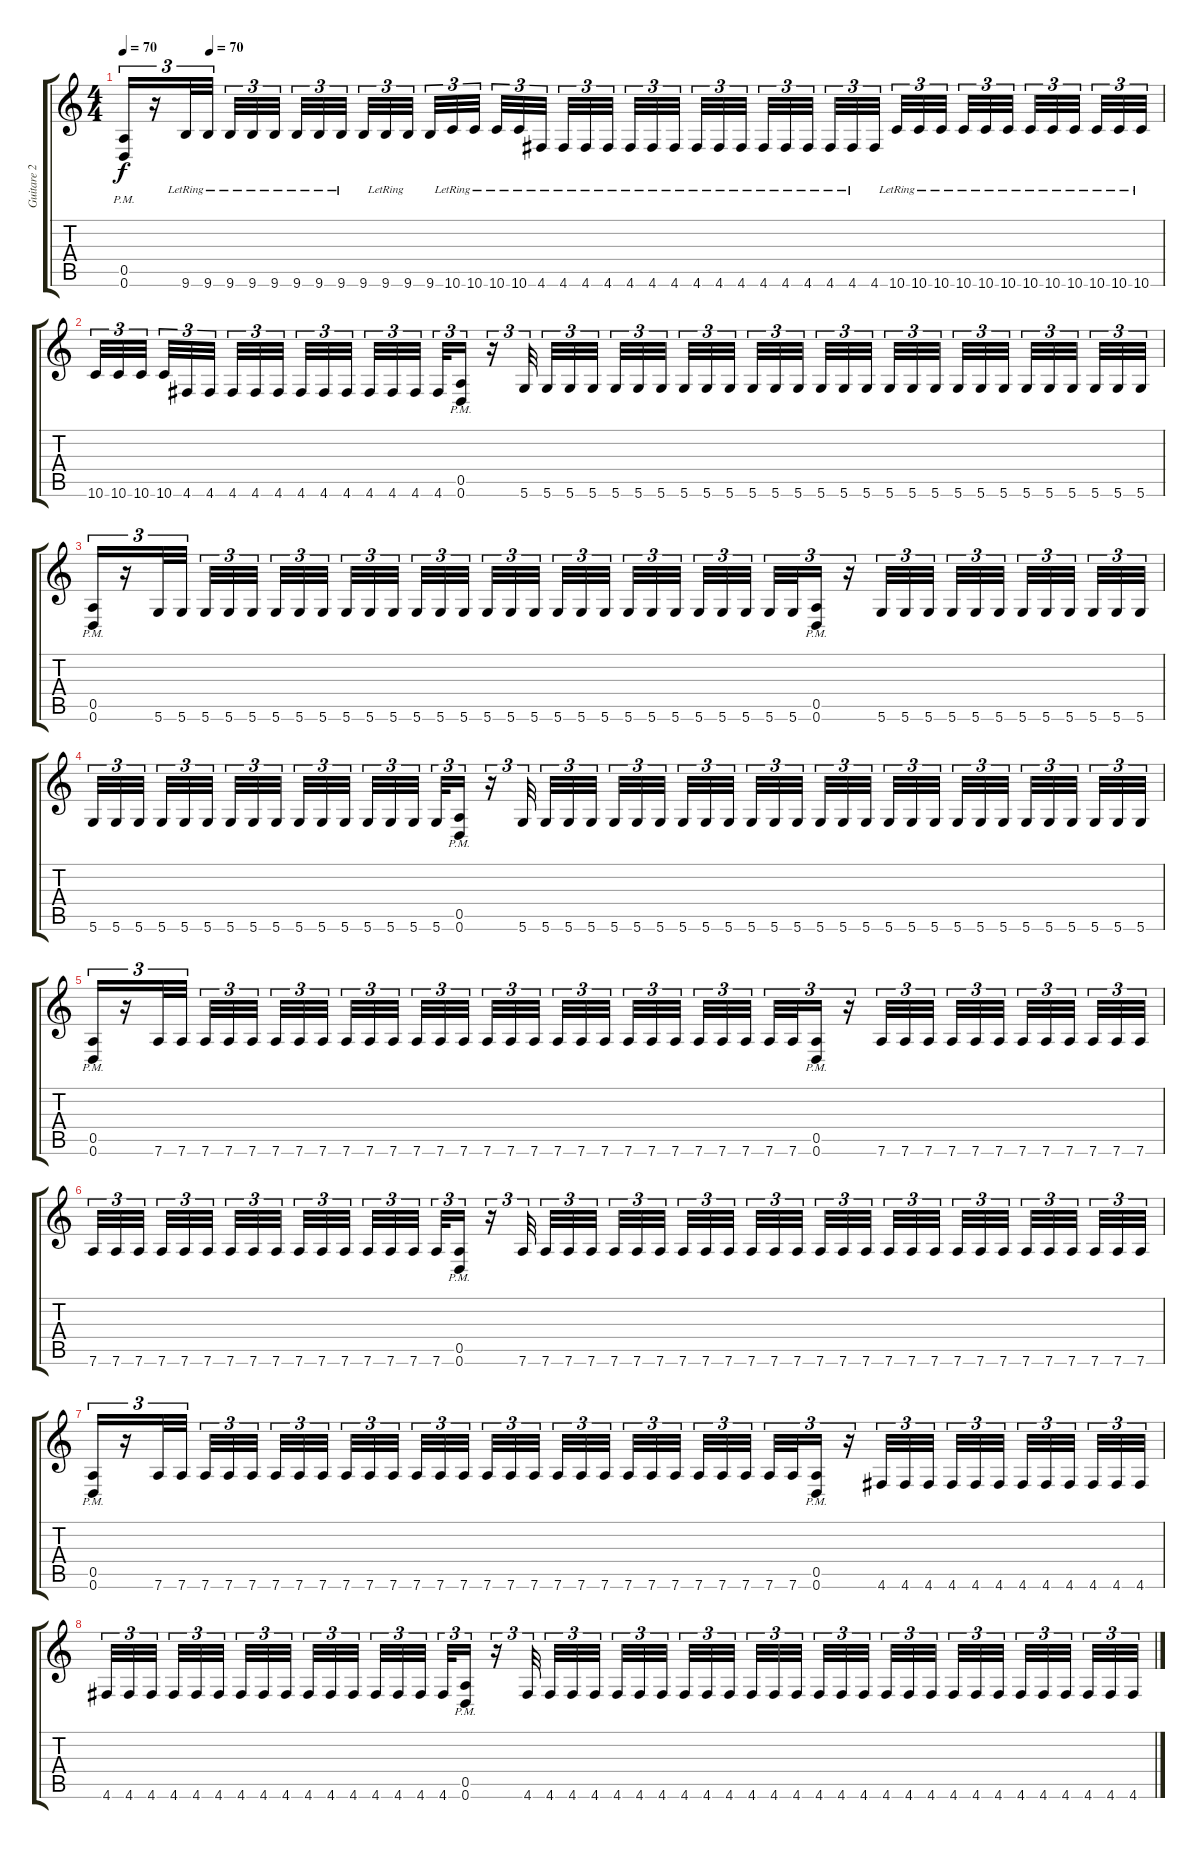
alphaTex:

\track ("Guitare 2" "Guitare 2") {instrument distortionguitar}
\staff {score tabs}
\tuning (E4 B3 G3 D3 A2 D2) {hide}
\ts (4 4)
\tempo 70
\tempo (70 0.08333333333333333)
\clef g2
\ks c
(0.5 0.6{pm}).16{tu (3 2) dy f} r.16{tu (3 2)} 9.6{lr}.32{tu (3 2)} 9.6{lr}.32{tu (3 2)} 9.6{lr}.32{tu (3 2)} 9.6{lr}.32{tu (3 2)} 9.6{lr}.32{tu (3 2)} 9.6{lr}.32{tu (3 2)} 9.6{lr}.32{tu (3 2)} 9.6{lr}.32{tu (3 2)} 9.6.32{tu (3 2)} 9.6{lr}.32{tu (3 2)} 9.6{lr}.32{tu (3 2)} 9.6.32{tu (3 2)} 10.6{lr}.32{tu (3 2)} 10.6{lr}.32{tu (3 2)} 10.6{lr}.32{tu (3 2)} 10.6{lr}.32{tu (3 2)} 4.6{lr}.32{tu (3 2)} 4.6{lr}.32{tu (3 2)} 4.6{lr}.32{tu (3 2)} 4.6{lr}.32{tu (3 2)} 4.6{lr}.32{tu (3 2)} 4.6{lr}.32{tu (3 2)} 4.6{lr}.32{tu (3 2)} 4.6{lr}.32{tu (3 2)} 4.6{lr}.32{tu (3 2)} 4.6{lr}.32{tu (3 2)} 4.6{lr}.32{tu (3 2)} 4.6{lr}.32{tu (3 2)} 4.6{lr}.32{tu (3 2)} 4.6{lr}.32{tu (3 2)} 4.6{lr}.32{tu (3 2)} 4.6.32{tu (3 2)} 10.6{lr}.32{tu (3 2)} 10.6{lr}.32{tu (3 2)} 10.6{lr}.32{tu (3 2)} 10.6{lr}.32{tu (3 2)} 10.6{lr}.32{tu (3 2)} 10.6{lr}.32{tu (3 2)} 10.6{lr}.32{tu (3 2)} 10.6{lr}.32{tu (3 2)} 10.6{lr}.32{tu (3 2)} 10.6{lr}.32{tu (3 2)} 10.6{lr}.32{tu (3 2)} 10.6{lr}.32{tu (3 2)} |
10.6.32{tu (3 2)} 10.6.32{tu (3 2)} 10.6.32{tu (3 2)} 10.6.32{tu (3 2)} 4.6.32{tu (3 2)} 4.6.32{tu (3 2)} 4.6.32{tu (3 2)} 4.6.32{tu (3 2)} 4.6.32{tu (3 2)} 4.6.32{tu (3 2)} 4.6.32{tu (3 2)} 4.6.32{tu (3 2)} 4.6.32{tu (3 2)} 4.6.32{tu (3 2)} 4.6.32{tu (3 2)} 4.6.32{tu (3 2)} (0.5{pm} 0.6{pm}).16{tu (3 2)} r.16{tu (3 2)} 5.6.32{tu (3 2)} 5.6.32{tu (3 2)} 5.6.32{tu (3 2)} 5.6.32{tu (3 2)} 5.6.32{tu (3 2)} 5.6.32{tu (3 2)} 5.6.32{tu (3 2)} 5.6.32{tu (3 2)} 5.6.32{tu (3 2)} 5.6.32{tu (3 2)} 5.6.32{tu (3 2)} 5.6.32{tu (3 2)} 5.6.32{tu (3 2)} 5.6.32{tu (3 2)} 5.6.32{tu (3 2)} 5.6.32{tu (3 2)} 5.6.32{tu (3 2)} 5.6.32{tu (3 2)} 5.6.32{tu (3 2)} 5.6.32{tu (3 2)} 5.6.32{tu (3 2)} 5.6.32{tu (3 2)} 5.6.32{tu (3 2)} 5.6.32{tu (3 2)} 5.6.32{tu (3 2)} 5.6.32{tu (3 2)} 5.6.32{tu (3 2)} 5.6.32{tu (3 2)} |
(0.5{pm} 0.6{pm}).16{tu (3 2)} r.16{tu (3 2)} 5.6.32{tu (3 2)} 5.6.32{tu (3 2)} 5.6.32{tu (3 2)} 5.6.32{tu (3 2)} 5.6.32{tu (3 2)} 5.6.32{tu (3 2)} 5.6.32{tu (3 2)} 5.6.32{tu (3 2)} 5.6.32{tu (3 2)} 5.6.32{tu (3 2)} 5.6.32{tu (3 2)} 5.6.32{tu (3 2)} 5.6.32{tu (3 2)} 5.6.32{tu (3 2)} 5.6.32{tu (3 2)} 5.6.32{tu (3 2)} 5.6.32{tu (3 2)} 5.6.32{tu (3 2)} 5.6.32{tu (3 2)} 5.6.32{tu (3 2)} 5.6.32{tu (3 2)} 5.6.32{tu (3 2)} 5.6.32{tu (3 2)} 5.6.32{tu (3 2)} 5.6.32{tu (3 2)} 5.6.32{tu (3 2)} 5.6.32{tu (3 2)} 5.6.32{tu (3 2)} (0.5{pm} 0.6{pm}).16{tu (3 2)} r.16{tu (3 2)} 5.6.32{tu (3 2)} 5.6.32{tu (3 2)} 5.6.32{tu (3 2)} 5.6.32{tu (3 2)} 5.6.32{tu (3 2)} 5.6.32{tu (3 2)} 5.6.32{tu (3 2)} 5.6.32{tu (3 2)} 5.6.32{tu (3 2)} 5.6.32{tu (3 2)} 5.6.32{tu (3 2)} 5.6.32{tu (3 2)} |
5.6.32{tu (3 2)} 5.6.32{tu (3 2)} 5.6.32{tu (3 2)} 5.6.32{tu (3 2)} 5.6.32{tu (3 2)} 5.6.32{tu (3 2)} 5.6.32{tu (3 2)} 5.6.32{tu (3 2)} 5.6.32{tu (3 2)} 5.6.32{tu (3 2)} 5.6.32{tu (3 2)} 5.6.32{tu (3 2)} 5.6.32{tu (3 2)} 5.6.32{tu (3 2)} 5.6.32{tu (3 2)} 5.6.32{tu (3 2)} (0.5{pm} 0.6{pm}).16{tu (3 2)} r.16{tu (3 2)} 5.6.32{tu (3 2)} 5.6.32{tu (3 2)} 5.6.32{tu (3 2)} 5.6.32{tu (3 2)} 5.6.32{tu (3 2)} 5.6.32{tu (3 2)} 5.6.32{tu (3 2)} 5.6.32{tu (3 2)} 5.6.32{tu (3 2)} 5.6.32{tu (3 2)} 5.6.32{tu (3 2)} 5.6.32{tu (3 2)} 5.6.32{tu (3 2)} 5.6.32{tu (3 2)} 5.6.32{tu (3 2)} 5.6.32{tu (3 2)} 5.6.32{tu (3 2)} 5.6.32{tu (3 2)} 5.6.32{tu (3 2)} 5.6.32{tu (3 2)} 5.6.32{tu (3 2)} 5.6.32{tu (3 2)} 5.6.32{tu (3 2)} 5.6.32{tu (3 2)} 5.6.32{tu (3 2)} 5.6.32{tu (3 2)} 5.6.32{tu (3 2)} 5.6.32{tu (3 2)} |
(0.5{pm} 0.6{pm}).16{tu (3 2)} r.16{tu (3 2)} 7.6.32{tu (3 2)} 7.6.32{tu (3 2)} 7.6.32{tu (3 2)} 7.6.32{tu (3 2)} 7.6.32{tu (3 2)} 7.6.32{tu (3 2)} 7.6.32{tu (3 2)} 7.6.32{tu (3 2)} 7.6.32{tu (3 2)} 7.6.32{tu (3 2)} 7.6.32{tu (3 2)} 7.6.32{tu (3 2)} 7.6.32{tu (3 2)} 7.6.32{tu (3 2)} 7.6.32{tu (3 2)} 7.6.32{tu (3 2)} 7.6.32{tu (3 2)} 7.6.32{tu (3 2)} 7.6.32{tu (3 2)} 7.6.32{tu (3 2)} 7.6.32{tu (3 2)} 7.6.32{tu (3 2)} 7.6.32{tu (3 2)} 7.6.32{tu (3 2)} 7.6.32{tu (3 2)} 7.6.32{tu (3 2)} 7.6.32{tu (3 2)} 7.6.32{tu (3 2)} (0.5{pm} 0.6{pm}).16{tu (3 2)} r.16{tu (3 2)} 7.6.32{tu (3 2)} 7.6.32{tu (3 2)} 7.6.32{tu (3 2)} 7.6.32{tu (3 2)} 7.6.32{tu (3 2)} 7.6.32{tu (3 2)} 7.6.32{tu (3 2)} 7.6.32{tu (3 2)} 7.6.32{tu (3 2)} 7.6.32{tu (3 2)} 7.6.32{tu (3 2)} 7.6.32{tu (3 2)} |
7.6.32{tu (3 2)} 7.6.32{tu (3 2)} 7.6.32{tu (3 2)} 7.6.32{tu (3 2)} 7.6.32{tu (3 2)} 7.6.32{tu (3 2)} 7.6.32{tu (3 2)} 7.6.32{tu (3 2)} 7.6.32{tu (3 2)} 7.6.32{tu (3 2)} 7.6.32{tu (3 2)} 7.6.32{tu (3 2)} 7.6.32{tu (3 2)} 7.6.32{tu (3 2)} 7.6.32{tu (3 2)} 7.6.32{tu (3 2)} (0.5{pm} 0.6{pm}).16{tu (3 2)} r.16{tu (3 2)} 7.6.32{tu (3 2)} 7.6.32{tu (3 2)} 7.6.32{tu (3 2)} 7.6.32{tu (3 2)} 7.6.32{tu (3 2)} 7.6.32{tu (3 2)} 7.6.32{tu (3 2)} 7.6.32{tu (3 2)} 7.6.32{tu (3 2)} 7.6.32{tu (3 2)} 7.6.32{tu (3 2)} 7.6.32{tu (3 2)} 7.6.32{tu (3 2)} 7.6.32{tu (3 2)} 7.6.32{tu (3 2)} 7.6.32{tu (3 2)} 7.6.32{tu (3 2)} 7.6.32{tu (3 2)} 7.6.32{tu (3 2)} 7.6.32{tu (3 2)} 7.6.32{tu (3 2)} 7.6.32{tu (3 2)} 7.6.32{tu (3 2)} 7.6.32{tu (3 2)} 7.6.32{tu (3 2)} 7.6.32{tu (3 2)} 7.6.32{tu (3 2)} 7.6.32{tu (3 2)} |
(0.5{pm} 0.6{pm}).16{tu (3 2)} r.16{tu (3 2)} 7.6.32{tu (3 2)} 7.6.32{tu (3 2)} 7.6.32{tu (3 2)} 7.6.32{tu (3 2)} 7.6.32{tu (3 2)} 7.6.32{tu (3 2)} 7.6.32{tu (3 2)} 7.6.32{tu (3 2)} 7.6.32{tu (3 2)} 7.6.32{tu (3 2)} 7.6.32{tu (3 2)} 7.6.32{tu (3 2)} 7.6.32{tu (3 2)} 7.6.32{tu (3 2)} 7.6.32{tu (3 2)} 7.6.32{tu (3 2)} 7.6.32{tu (3 2)} 7.6.32{tu (3 2)} 7.6.32{tu (3 2)} 7.6.32{tu (3 2)} 7.6.32{tu (3 2)} 7.6.32{tu (3 2)} 7.6.32{tu (3 2)} 7.6.32{tu (3 2)} 7.6.32{tu (3 2)} 7.6.32{tu (3 2)} 7.6.32{tu (3 2)} 7.6.32{tu (3 2)} (0.5{pm} 0.6{pm}).16{tu (3 2)} r.16{tu (3 2)} 4.6.32{tu (3 2)} 4.6.32{tu (3 2)} 4.6.32{tu (3 2)} 4.6.32{tu (3 2)} 4.6.32{tu (3 2)} 4.6.32{tu (3 2)} 4.6.32{tu (3 2)} 4.6.32{tu (3 2)} 4.6.32{tu (3 2)} 4.6.32{tu (3 2)} 4.6.32{tu (3 2)} 4.6.32{tu (3 2)} |
4.6.32{tu (3 2)} 4.6.32{tu (3 2)} 4.6.32{tu (3 2)} 4.6.32{tu (3 2)} 4.6.32{tu (3 2)} 4.6.32{tu (3 2)} 4.6.32{tu (3 2)} 4.6.32{tu (3 2)} 4.6.32{tu (3 2)} 4.6.32{tu (3 2)} 4.6.32{tu (3 2)} 4.6.32{tu (3 2)} 4.6.32{tu (3 2)} 4.6.32{tu (3 2)} 4.6.32{tu (3 2)} 4.6.32{tu (3 2)} (0.5{pm} 0.6{pm}).16{tu (3 2)} r.16{tu (3 2)} 4.6.32{tu (3 2)} 4.6.32{tu (3 2)} 4.6.32{tu (3 2)} 4.6.32{tu (3 2)} 4.6.32{tu (3 2)} 4.6.32{tu (3 2)} 4.6.32{tu (3 2)} 4.6.32{tu (3 2)} 4.6.32{tu (3 2)} 4.6.32{tu (3 2)} 4.6.32{tu (3 2)} 4.6.32{tu (3 2)} 4.6.32{tu (3 2)} 4.6.32{tu (3 2)} 4.6.32{tu (3 2)} 4.6.32{tu (3 2)} 4.6.32{tu (3 2)} 4.6.32{tu (3 2)} 4.6.32{tu (3 2)} 4.6.32{tu (3 2)} 4.6.32{tu (3 2)} 4.6.32{tu (3 2)} 4.6.32{tu (3 2)} 4.6.32{tu (3 2)} 4.6.32{tu (3 2)} 4.6.32{tu (3 2)} 4.6.32{tu (3 2)} 4.6.32{tu (3 2)}
